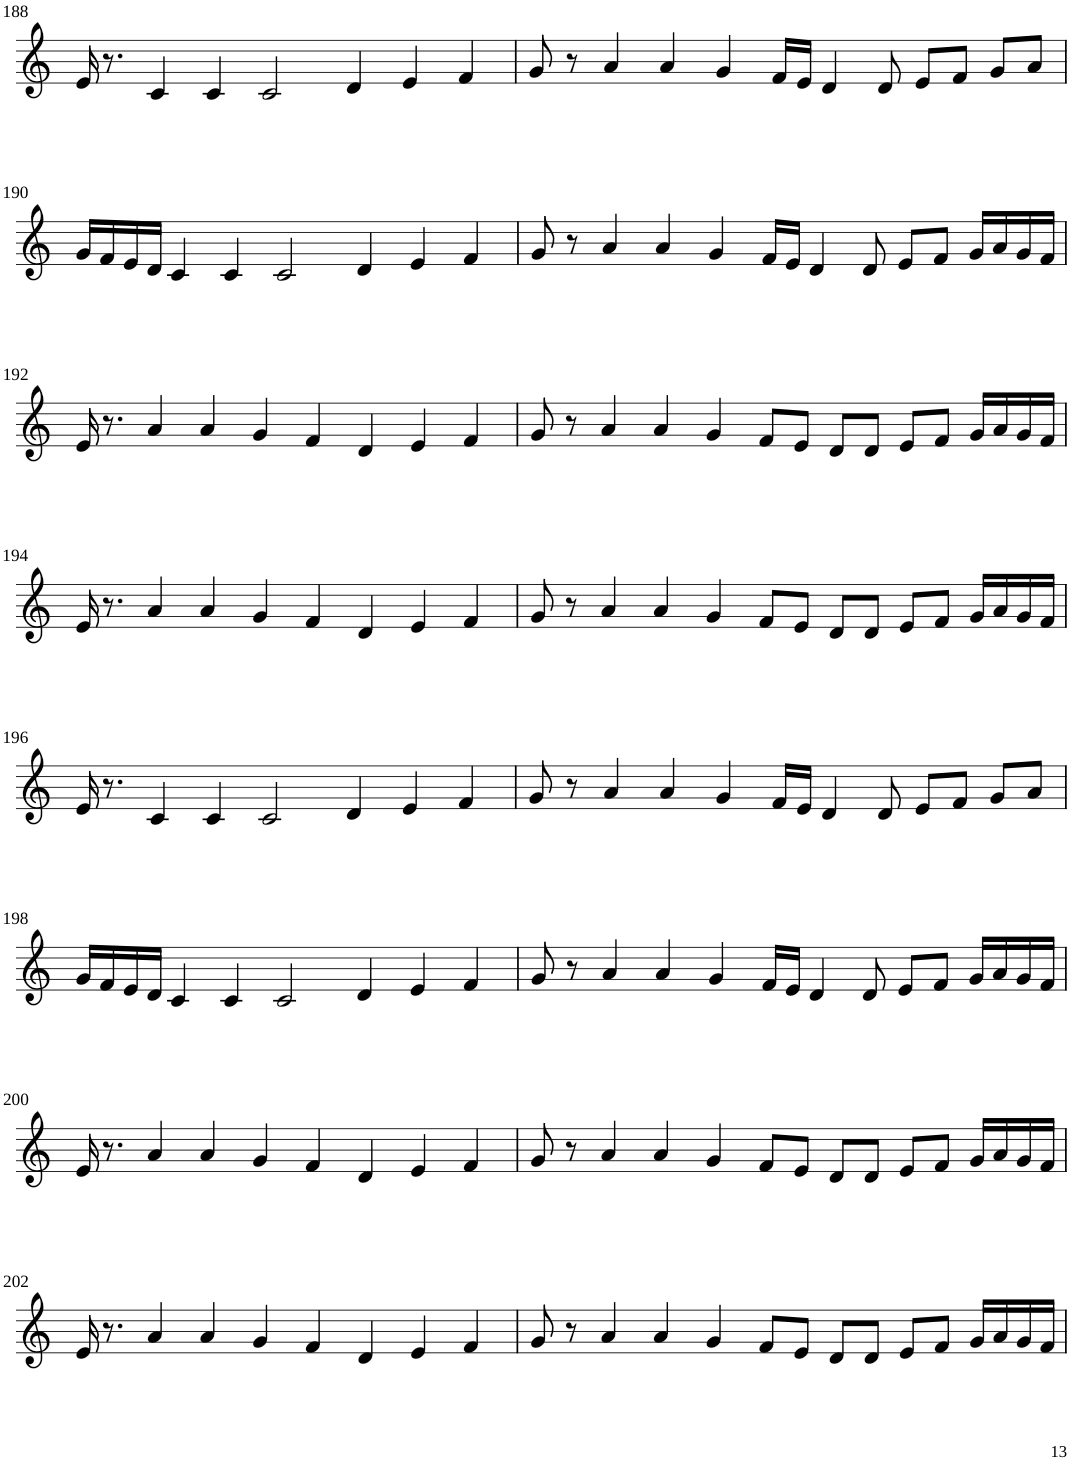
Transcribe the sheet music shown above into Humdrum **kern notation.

**kern
*part1
*staff1
*I"Violin
!!LO:PB:g=z
*clefG2
*k[]
*M8/4
=188
16e/
8.r
4c/
4c/
2c/
4d/
4e/
4f/
=189
8g/
8r
4a/
4a/
4g/
16f/LL
16e/JJ
4d/
8d/
8e/L
8f/J
8g/L
8a/J
!!LO:LB:g=z
=190
16g/LL
16f/
16e/
16d/JJ
4c/
4c/
2c/
4d/
4e/
4f/
=191
8g/
8r
4a/
4a/
4g/
16f/LL
16e/JJ
4d/
8d/
8e/L
8f/J
16g/LL
16a/
16g/
16f/JJ
!!LO:LB:g=z
=192
16e/
8.r
4a/
4a/
4g/
4f/
4d/
4e/
4f/
=193
8g/
8r
4a/
4a/
4g/
8f/L
8e/J
8d/L
8d/J
8e/L
8f/J
16g/LL
16a/
16g/
16f/JJ
!!LO:LB:g=z
=194
16e/
8.r
4a/
4a/
4g/
4f/
4d/
4e/
4f/
=195
8g/
8r
4a/
4a/
4g/
8f/L
8e/J
8d/L
8d/J
8e/L
8f/J
16g/LL
16a/
16g/
16f/JJ
!!LO:LB:g=z
=196
16e/
8.r
4c/
4c/
2c/
4d/
4e/
4f/
=197
8g/
8r
4a/
4a/
4g/
16f/LL
16e/JJ
4d/
8d/
8e/L
8f/J
8g/L
8a/J
!!LO:LB:g=z
=198
16g/LL
16f/
16e/
16d/JJ
4c/
4c/
2c/
4d/
4e/
4f/
=199
8g/
8r
4a/
4a/
4g/
16f/LL
16e/JJ
4d/
8d/
8e/L
8f/J
16g/LL
16a/
16g/
16f/JJ
!!LO:LB:g=z
=200
16e/
8.r
4a/
4a/
4g/
4f/
4d/
4e/
4f/
=201
8g/
8r
4a/
4a/
4g/
8f/L
8e/J
8d/L
8d/J
8e/L
8f/J
16g/LL
16a/
16g/
16f/JJ
!!LO:LB:g=z
=202
16e/
8.r
4a/
4a/
4g/
4f/
4d/
4e/
4f/
=203
8g/
8r
4a/
4a/
4g/
8f/L
8e/J
8d/L
8d/J
8e/L
8f/J
16g/LL
16a/
16g/
16f/JJ
=
*-
